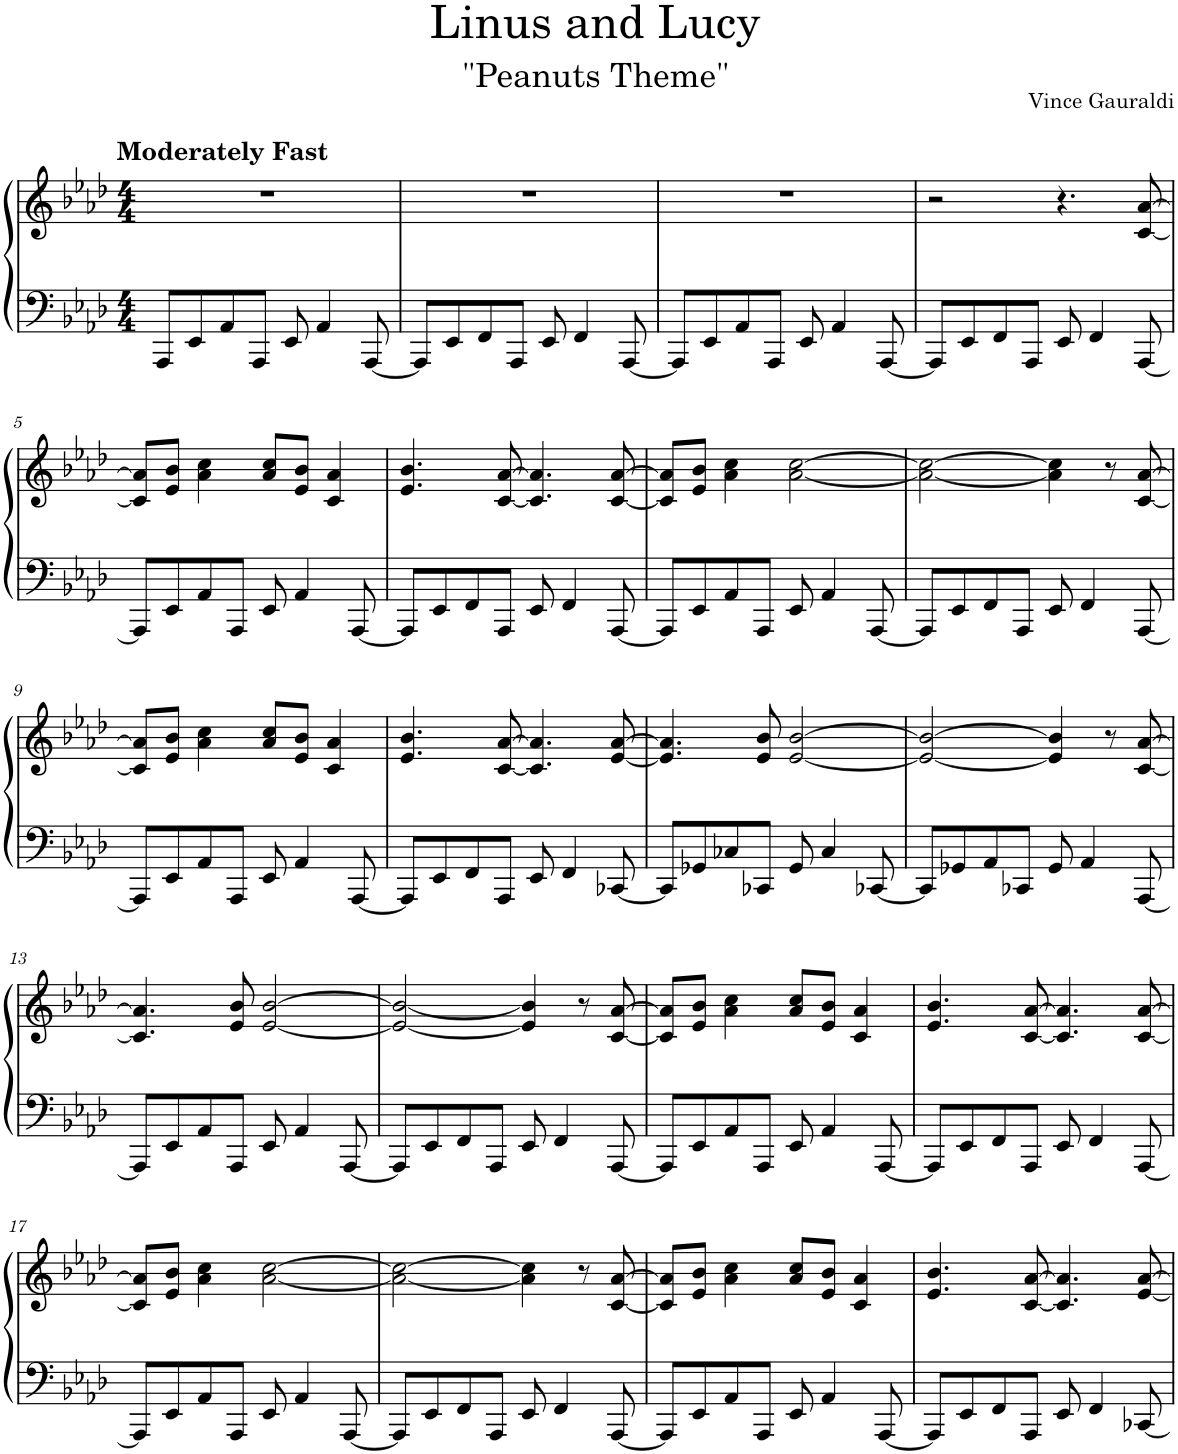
**kern	**kern
*part1	*part1
*staff2	*staff1
*I"Piano	*
*I'Pno.	*
*clefF4	*clefG2
*k[b-e-a-d-]	*k[b-e-a-d-]
*M4/4	*M4/4
=1	=1
!	!LO:TX:a:B:t=Moderately Fast
8AAA-/L	1r
8EE-/	.
8AA-/	.
8AAA-/J	.
8EE-/	.
4AA-/	.
[8AAA-/	.
=2	=2
8AAA-/L]	1r
8EE-/	.
8FF/	.
8AAA-/J	.
8EE-/	.
4FF/	.
[8AAA-/	.
=3	=3
8AAA-/L]	1r
8EE-/	.
8AA-/	.
8AAA-/J	.
8EE-/	.
4AA-/	.
[8AAA-/	.
=4	=4
8AAA-/L]	2r
8EE-/	.
8FF/	.
8AAA-/J	.
8EE-/	4.r
4FF/	.
[8AAA-/	[8c/ [8a-/
!!LO:LB:g=z
=5	=5
8AAA-/L]	8c/] 8a-/]L
8EE-/	8e-/ 8b-/J
8AA-/	4a-\ 4cc\
8AAA-/J	.
8EE-/	8a-/ 8cc/L
4AA-/	8e-/ 8b-/J
.	4c/ 4a-/
[8AAA-/	.
=6	=6
8AAA-/L]	4.e-/ 4.b-/
8EE-/	.
8FF/	.
8AAA-/J	[8c/ [8a-/
8EE-/	4.c/] 4.a-/]
4FF/	.
[8AAA-/	[8c/ [8a-/
=7	=7
8AAA-/L]	8c/] 8a-/]L
8EE-/	8e-/ 8b-/J
8AA-/	4a-\ 4cc\
8AAA-/J	.
8EE-/	[<2a-\ [2cc\
4AA-/	.
[8AAA-/	.
=8	=8
8AAA-/L]	2a-\_ 2cc\_
8EE-/	.
8FF/	.
8AAA-/J	.
8EE-/	4a-\] 4cc\]
4FF/	.
.	8r
[8AAA-/	[8c/ [8a-/
!!LO:LB:g=z
=9	=9
8AAA-/L]	8c/] 8a-/]L
8EE-/	8e-/ 8b-/J
8AA-/	4a-\ 4cc\
8AAA-/J	.
8EE-/	8a-/ 8cc/L
4AA-/	8e-/ 8b-/J
.	4c/ 4a-/
[8AAA-/	.
=10	=10
8AAA-/L]	4.e-/ 4.b-/
8EE-/	.
8FF/	.
8AAA-/J	[8c/ [8a-/
8EE-/	4.c/] 4.a-/]
4FF/	.
[8CC-X/	[8e-/ [8a-/
=11	=11
8CC-/L]	4.e-/] 4.a-/]
8GG-X/	.
8C-X/	.
8CC-X/J	8e-/ 8b-/
8GG-/	[2e-/ [>2b-/
4C-/	.
[8CC-X/	.
=12	=12
8CC-/L]	2e-/_ 2b-/_
8GG-X/	.
8AA-/	.
8CC-X/J	.
8GG-/	4e-/] 4b-/]
4AA-/	.
.	8r
[8AAA-/	[8c/ [8a-/
!!LO:LB:g=z
=13	=13
8AAA-/L]	4.c/] 4.a-/]
8EE-/	.
8AA-/	.
8AAA-/J	8e-/ 8b-/
8EE-/	[2e-/ [>2b-/
4AA-/	.
[8AAA-/	.
=14	=14
8AAA-/L]	2e-/_ 2b-/_
8EE-/	.
8FF/	.
8AAA-/J	.
8EE-/	4e-/] 4b-/]
4FF/	.
.	8r
[8AAA-/	[8c/ [8a-/
=15	=15
8AAA-/L]	8c/] 8a-/]L
8EE-/	8e-/ 8b-/J
8AA-/	4a-\ 4cc\
8AAA-/J	.
8EE-/	8a-/ 8cc/L
4AA-/	8e-/ 8b-/J
.	4c/ 4a-/
[8AAA-/	.
=16	=16
8AAA-/L]	4.e-/ 4.b-/
8EE-/	.
8FF/	.
8AAA-/J	[8c/ [8a-/
8EE-/	4.c/] 4.a-/]
4FF/	.
[8AAA-/	[8c/ [8a-/
!!LO:LB:g=z
=17	=17
8AAA-/L]	8c/] 8a-/]L
8EE-/	8e-/ 8b-/J
8AA-/	4a-\ 4cc\
8AAA-/J	.
8EE-/	[<2a-\ [2cc\
4AA-/	.
[8AAA-/	.
=18	=18
8AAA-/L]	2a-\_ 2cc\_
8EE-/	.
8FF/	.
8AAA-/J	.
8EE-/	4a-\] 4cc\]
4FF/	.
.	8r
[8AAA-/	[8c/ [8a-/
=19	=19
8AAA-/L]	8c/] 8a-/]L
8EE-/	8e-/ 8b-/J
8AA-/	4a-\ 4cc\
8AAA-/J	.
8EE-/	8a-/ 8cc/L
4AA-/	8e-/ 8b-/J
.	4c/ 4a-/
[8AAA-/	.
=20	=20
8AAA-/L]	4.e-/ 4.b-/
8EE-/	.
8FF/	.
8AAA-/J	[8c/ [8a-/
8EE-/	4.c/] 4.a-/]
4FF/	.
[8CC-X/	[8e-/ [8a-/
=	=
*-	*-
